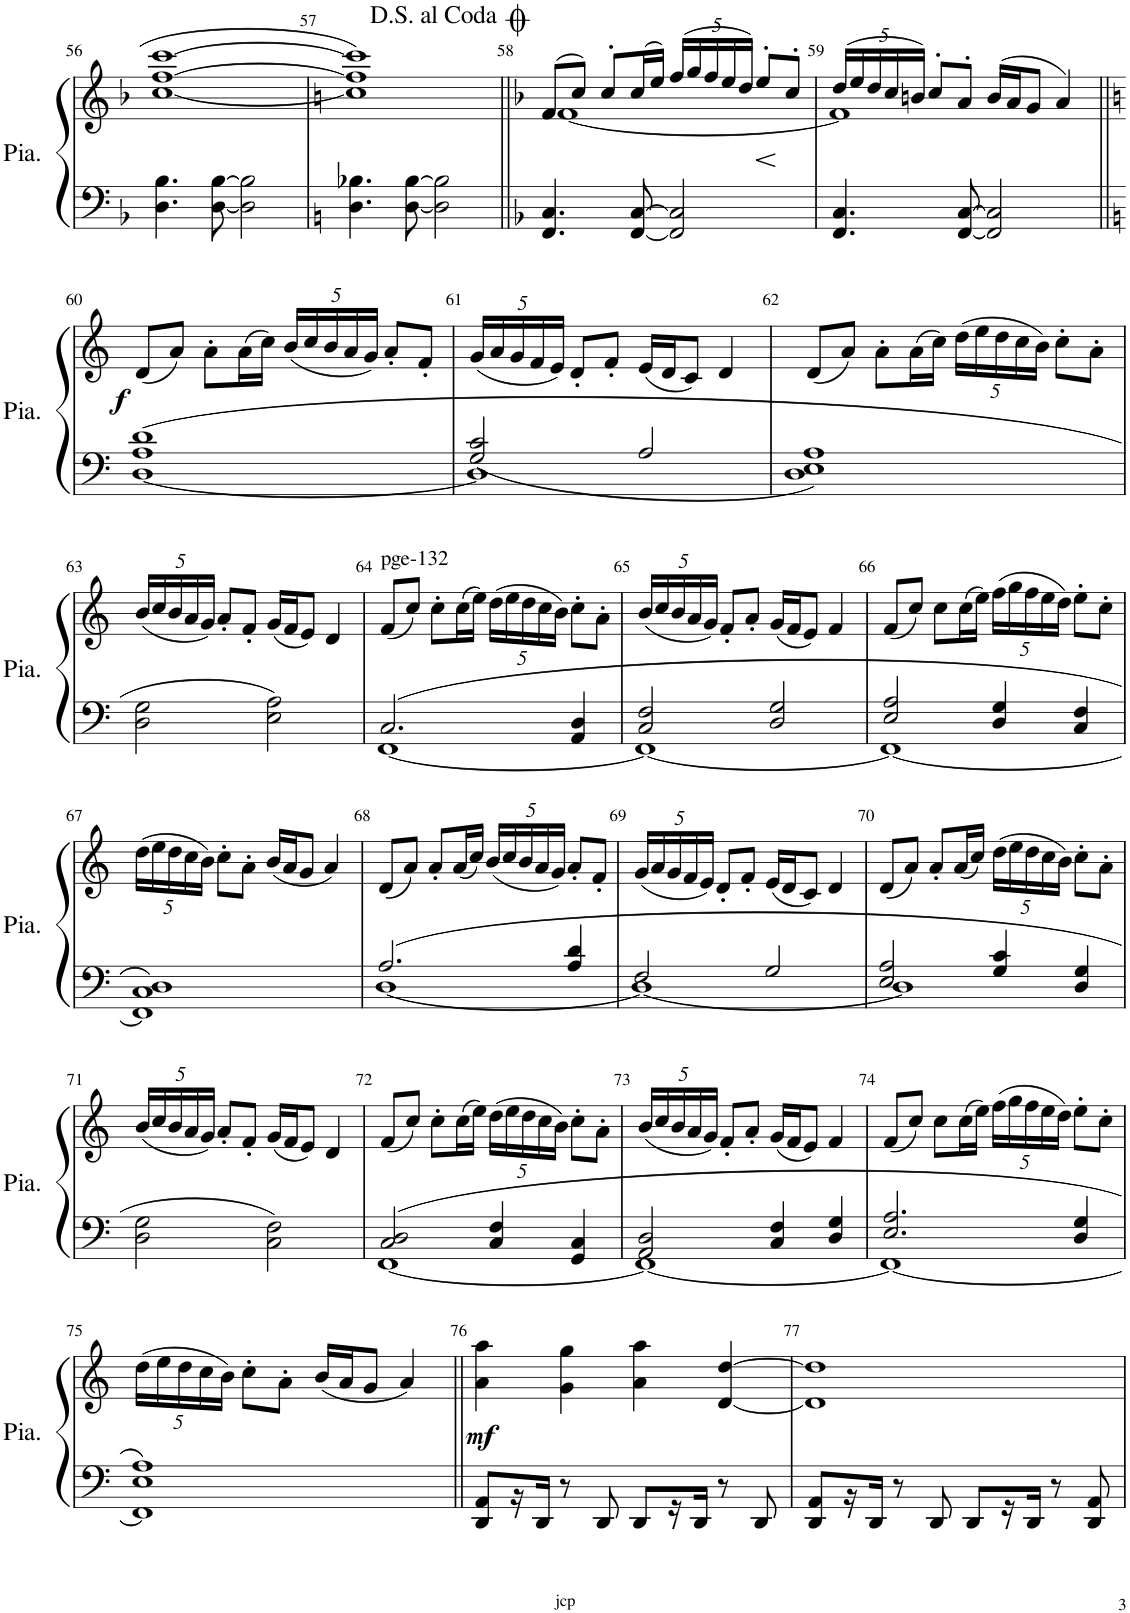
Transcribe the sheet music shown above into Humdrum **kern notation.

**kern	**kern	**dynam
*part1	*part1	*part1
*staff2	*staff1	*staff1/2
*I"Piano	*	*
*I'Pia.	*	*
!!LO:PB:g=z
*clefF4	*clefG2	*
*k[b-]	*k[b-]	*
*M4/4	*M4/4	*
*met(c)	*met(c)	*
=56	=56	=56
4.D\ 4.B-\	[1cc [1ff [1ccc	.
[8D\ [8B-\	.	.
2D\] 2B-\]	.	.
=57	=57	=57
*k[]	*k[]	*
4.D\ 4.B-X\	1cc] 1ff] 1ccc]	.
[8D\ [8B-\	.	.
2D\] 2B-\]	.	.
=58||	=58||	=58||
*k[b-]	*k[b-]	*
*	*^	*
4.FF/ 4.C/	(8f/L	[1f	.
.	8cc/J)	.	.
.	8cc'/L	.	.
[8FF/ [8C/	(16cc/L	.	.
.	16ee/JJ)	.	.
*	*Xbrackettup	*	*
2FF/] 2C/]	(20ff/LL	.	.
.	20gg/	.	.
.	20ff/	.	.
.	20ee/	.	.
.	20dd/JJ)	.	.
!	!	!	!LO:HP:b
.	8ee'/L	.	<
.	8cc'/J	.	[
=59	=59	=59	=59
4.FF/ 4.C/	(20dd/LL	1f]	.
.	20ee/	.	.
.	20dd/	.	.
.	20cc/	.	.
.	20bn/JJ)	.	.
.	8cc'/L	.	.
[8FF/ [8C/	8a'/J	.	.
2FF/] 2C/]	(16b/LL	.	.
.	16a/J	.	.
.	8g/J	.	.
.	4a/)	.	.
*	*v	*v	*
!!LO:LB:g=z
=60||	=60||	=60||
*k[]	*k[]	*
*^	*	*
!	!	!	!LO:DY:b
1A 1d	[1D	(8d/L	f
.	.	8a/J)	.
.	.	8a'\L	.
.	.	(16a\L	.
.	.	16cc\JJ)	.
.	.	(20b/LL	.
.	.	20cc/	.
.	.	20b/	.
.	.	20a/	.
.	.	20g/JJ)	.
.	.	8a'/L	.
.	.	8f'/J	.
=61	=61	=61	=61
2G/ 2c/	1D]	(20g/LL	.
.	.	20a/	.
.	.	20g/	.
.	.	20f/	.
.	.	20e/JJ)	.
.	.	8d'/L	.
.	.	8f'/J	.
2A/	.	(16e/LL	.
.	.	16d/J	.
.	.	8c/J)	.
.	.	4d/	.
*v	*v	*	*
=62	=62	=62
1D 1E 1A	(8d/L	.
.	8a/J)	.
.	8a'\L	.
.	(16a\L	.
.	16cc\JJ)	.
.	(20dd\LL	.
.	20ee\	.
.	20dd\	.
.	20cc\	.
.	20b\JJ)	.
.	8cc'\L	.
.	8a'\J	.
!!LO:LB:g=z
=63	=63	=63
2D\ 2G\	(20b/LL	.
.	20cc/	.
.	20b/	.
.	20a/	.
.	20g/JJ)	.
.	8a'/L	.
.	8f'/J	.
2E\ 2A\	(16g/LL	.
.	16f/J	.
.	8e/J)	.
.	4d/	.
=64	=64	=64
*^	*	*
!	!	!LO:TX:a:t=pge-132	!
2.C/	[1FF	(8f/L	.
.	.	8cc/J)	.
.	.	8cc'\L	.
.	.	(16cc\L	.
.	.	16ee\JJ)	.
.	.	(20dd\LL	.
.	.	20ee\	.
.	.	20dd\	.
.	.	20cc\	.
.	.	20b\JJ)	.
4AA/ 4D/	.	8cc'\L	.
.	.	8a'\J	.
=65	=65	=65	=65
2C/ 2F/	1FF_	(20b/LL	.
.	.	20cc/	.
.	.	20b/	.
.	.	20a/	.
.	.	20g/JJ)	.
.	.	8f'/L	.
.	.	8a'/J	.
2D/ 2G/	.	(16g/LL	.
.	.	16f/J	.
.	.	8e/J)	.
.	.	4f/	.
=66	=66	=66	=66
2E/ 2A/	1FF_	(8f/L	.
.	.	8cc/J)	.
.	.	8cc\L	.
.	.	(16cc\L	.
.	.	16ee\JJ)	.
4D/ 4G/	.	(20ff\LL	.
.	.	20gg\	.
.	.	20ff\	.
.	.	20ee\	.
.	.	20dd\JJ)	.
4C/ 4F/	.	8ee'\L	.
.	.	8cc'\J	.
!!LO:LB:g=z
=67	=67	=67	=67
1C 1D	1FF]	(20dd\LL	.
.	.	20ee\	.
.	.	20dd\	.
.	.	20cc\	.
.	.	20b\JJ)	.
.	.	8cc'\L	.
.	.	8a'\J	.
.	.	(16b/LL	.
.	.	16a/J	.
.	.	8g/J	.
.	.	4a/)	.
=68	=68	=68	=68
2.A/	[1D	(8d/L	.
.	.	8a/J)	.
.	.	8a'/L	.
.	.	(16a/L	.
.	.	16cc/JJ)	.
.	.	(20b/LL	.
.	.	20cc/	.
.	.	20b/	.
.	.	20a/	.
.	.	20g/JJ)	.
4A/ 4d/	.	8a'/L	.
.	.	8f'/J	.
=69	=69	=69	=69
2F/	1D_	(20g/LL	.
.	.	20a/	.
.	.	20g/	.
.	.	20f/	.
.	.	20e/JJ)	.
.	.	8d'/L	.
.	.	8f'/J	.
2G/	.	(16e/LL	.
.	.	16d/J	.
.	.	8c/J)	.
.	.	4d/	.
=70	=70	=70	=70
2E/ 2A/	1D]	(8d/L	.
.	.	8a/J)	.
.	.	8a'/L	.
.	.	(16a/L	.
.	.	16cc/JJ)	.
4G/ 4c/	.	(20dd\LL	.
.	.	20ee\	.
.	.	20dd\	.
.	.	20cc\	.
.	.	20b\JJ)	.
4D/ 4G/	.	8cc'\L	.
.	.	8a'\J	.
*v	*v	*	*
!!LO:LB:g=z
=71	=71	=71
2D\ 2G\	(20b/LL	.
.	20cc/	.
.	20b/	.
.	20a/	.
.	20g/JJ)	.
.	8a'/L	.
.	8f'/J	.
2C\ 2F\	(16g/LL	.
.	16f/J	.
.	8e/J)	.
.	4d/	.
=72	=72	=72
*^	*	*
2C/ 2D/	[1FF	(8f/L	.
.	.	8cc/J)	.
.	.	8cc'\L	.
.	.	(16cc\L	.
.	.	16ee\JJ)	.
4C/ 4F/	.	(20dd\LL	.
.	.	20ee\	.
.	.	20dd\	.
.	.	20cc\	.
.	.	20b\JJ)	.
4GG/ 4C/	.	8cc'\L	.
.	.	8a'\J	.
=73	=73	=73	=73
2AA/ 2D/	1FF_	(20b/LL	.
.	.	20cc/	.
.	.	20b/	.
.	.	20a/	.
.	.	20g/JJ)	.
.	.	8f'/L	.
.	.	8a'/J	.
4C/ 4F/	.	(16g/LL	.
.	.	16f/J	.
.	.	8e/J)	.
4D/ 4G/	.	4f/	.
=74	=74	=74	=74
2.E/ 2.A/	1FF_	(8f/L	.
.	.	8cc/J)	.
.	.	8cc\L	.
.	.	(16cc\L	.
.	.	16ee\JJ)	.
.	.	(20ff\LL	.
.	.	20gg\	.
.	.	20ff\	.
.	.	20ee\	.
.	.	20dd\JJ)	.
4D/ 4G/	.	8ee'\L	.
.	.	8cc'\J	.
!!LO:LB:g=z
=75	=75	=75	=75
1E 1A	1FF]	(20dd\LL	.
.	.	20ee\	.
.	.	20dd\	.
.	.	20cc\	.
.	.	20b\JJ)	.
.	.	8cc'\L	.
.	.	8a'\J	.
.	.	(16b/LL	.
.	.	16a/J	.
.	.	8g/J	.
.	.	4a/)	.
*v	*v	*	*
=76||	=76||	=76||
!	!	!LO:DY:b
8DD/ 8AA/L	4a\ 4aa\	mf
16r	.	.
16DD/JJ	.	.
8r	4g\ 4gg\	.
8DD/	.	.
8DD/L	4a\ 4aa\	.
16r	.	.
16DD/JJ	.	.
8r	[4d/ [4dd/	.
8DD/	.	.
=77	=77	=77
8DD/ 8AA/L	1d] 1dd]	.
16r	.	.
16DD/JJ	.	.
8r	.	.
8DD/	.	.
8DD/L	.	.
16r	.	.
16DD/JJ	.	.
8r	.	.
8DD/ 8AA/	.	.
=	=	=
*-	*-	*-
